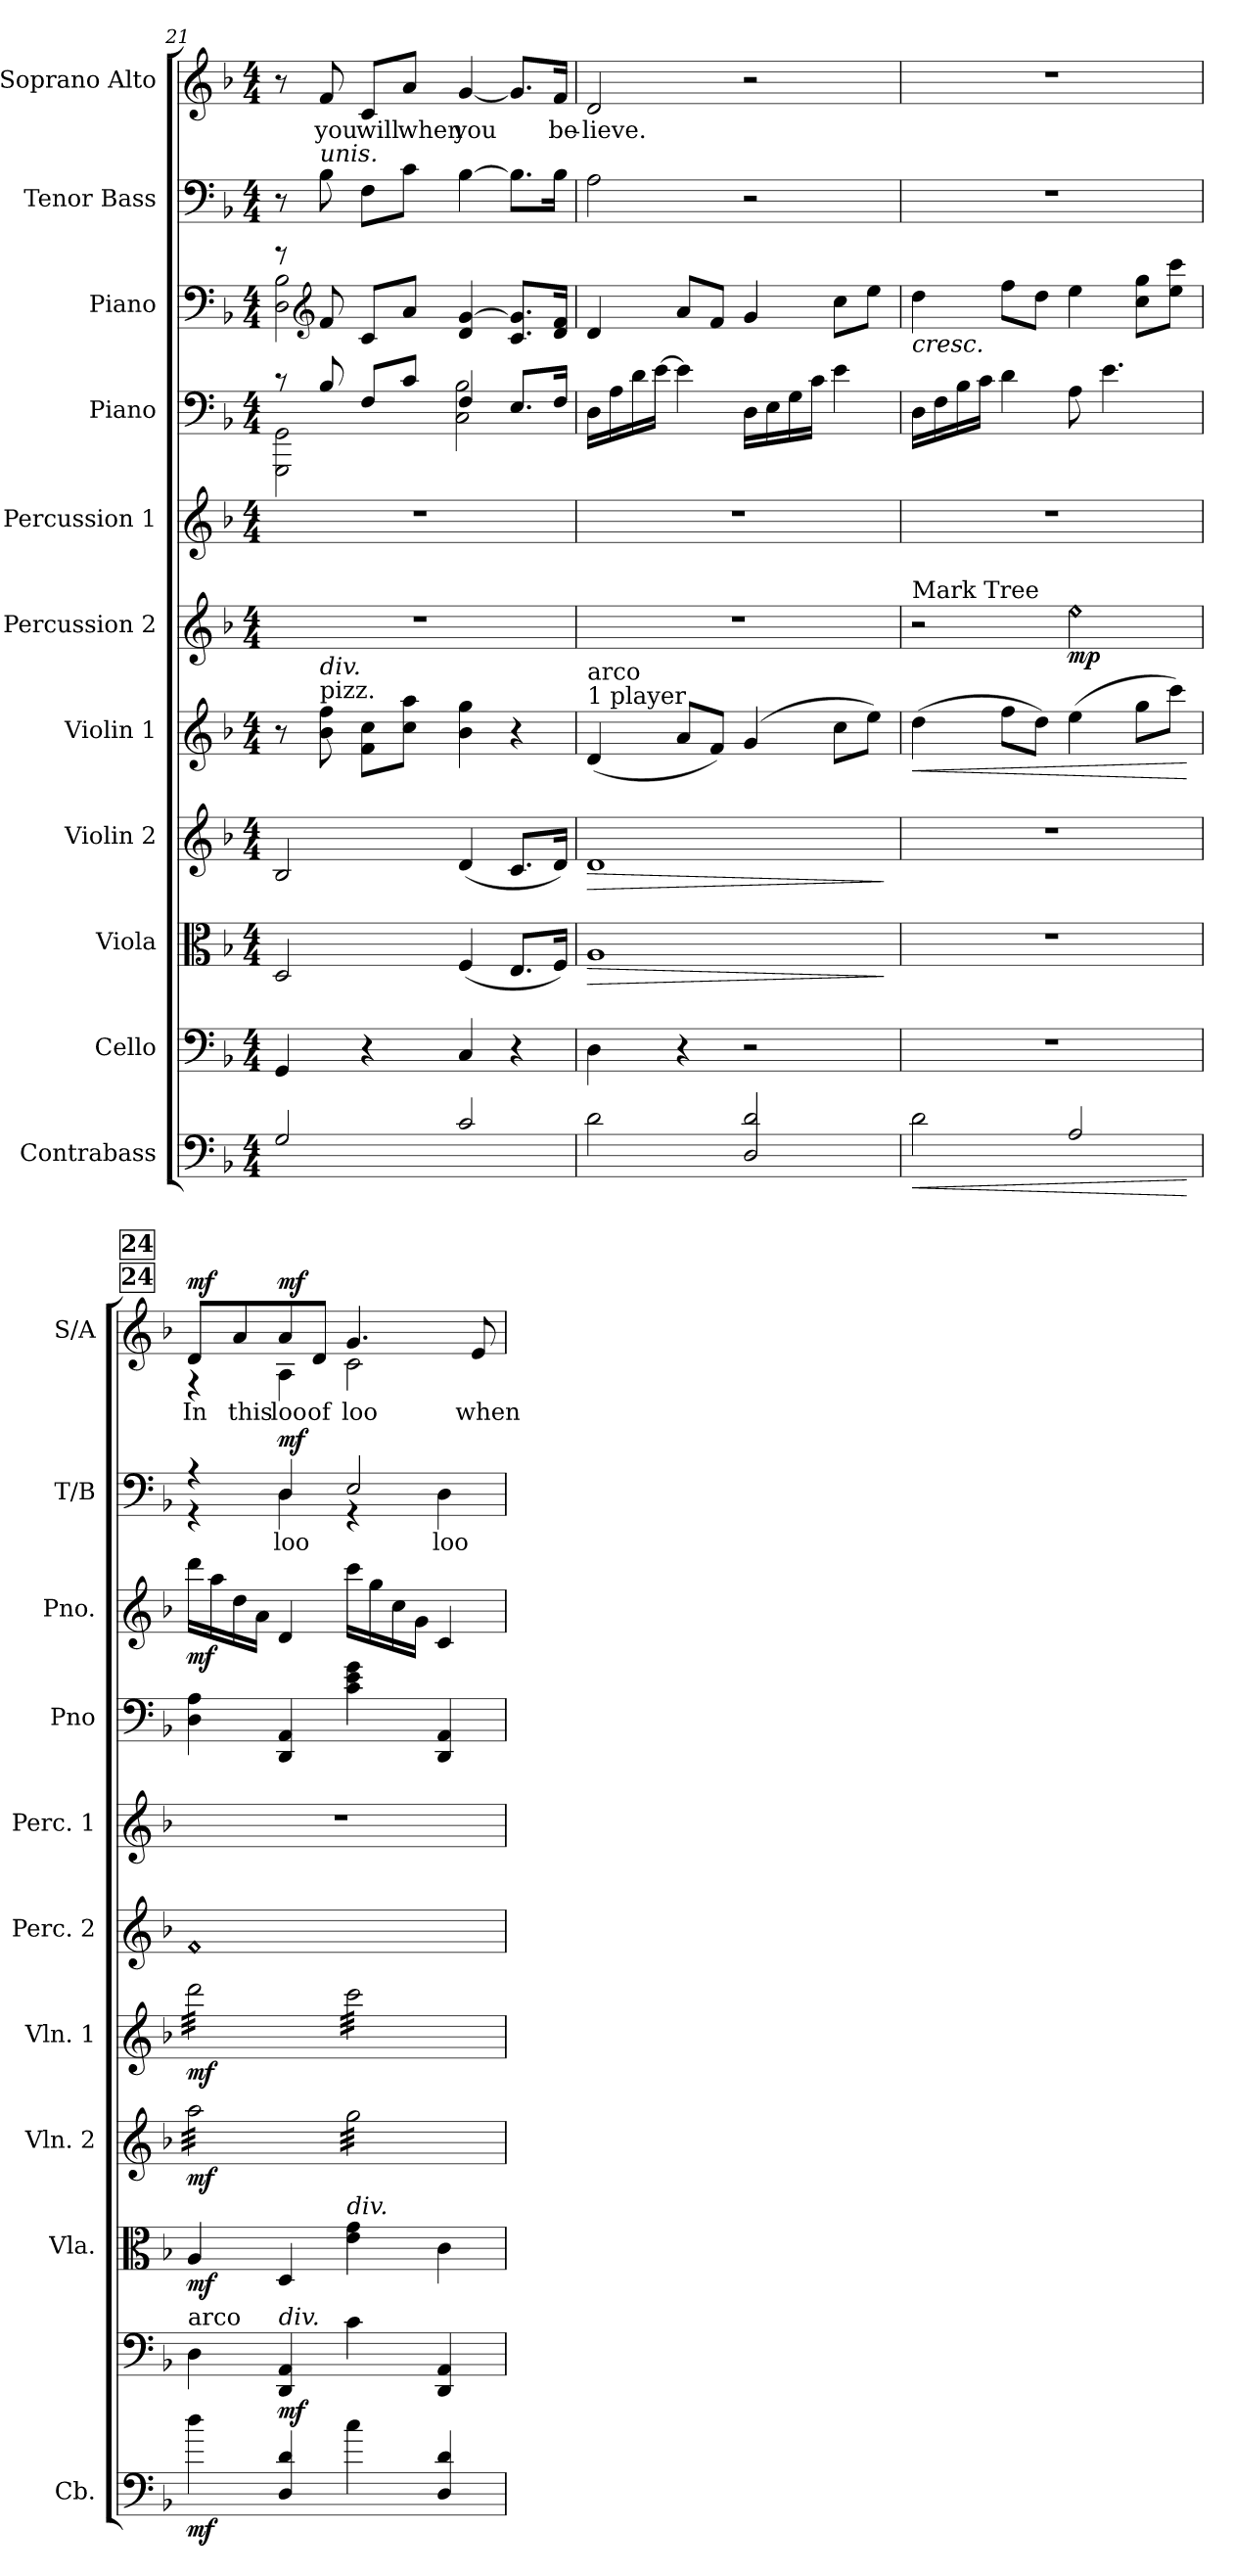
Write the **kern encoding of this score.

**kern	**dynam	**kern	**dynam	**kern	**dynam	**kern	**dynam	**kern	**dynam	**kern	**dynam	**kern	**kern	**kern	**dynam	**kern	**text	**dynam	**kern	**text	**dynam
*part11	*part11	*part10	*part10	*part9	*part9	*part8	*part8	*part7	*part7	*part6	*part6	*part5	*part4	*part3	*part3	*part2	*part2	*part2	*part1	*part1	*part1
*staff11	*staff11	*staff10	*staff10	*staff9	*staff9	*staff8	*staff8	*staff7	*staff7	*staff6	*staff6	*staff5	*staff4	*staff3	*staff3	*staff2	*staff2	*staff2	*staff1	*staff1	*staff1
*I"Contrabass	*	*I"Cello	*	*I"Viola	*	*I"Violin 2	*	*I"Violin 1	*	*I"Percussion 2	*	*I"Percussion 1	*I"Piano	*I"Piano	*	*I"Tenor Bass	*	*	*I"Soprano Alto	*	*
*I'Cb.	*	*	*	*I'Vla.	*	*I'Vln. 2	*	*I'Vln. 1	*	*I'Perc. 2	*	*I'Perc. 1	*I'Pno	*I'Pno.	*	*I'T/B	*	*	*I'S/A	*	*
*clefF4	*	*clefF4	*	*clefC3	*	*clefG2	*	*clefG2	*	*clefG2	*	*clefG2	*clefF4	*clefF4	*	*clefF4	*	*	*clefG2	*	*
*ITrd7c12	*	*	*	*	*	*	*	*	*	*	*	*	*	*	*	*	*	*	*	*	*
*k[b-]	*	*k[b-]	*	*k[b-]	*	*k[b-]	*	*k[b-]	*	*k[b-]	*	*k[b-]	*k[b-]	*k[b-]	*	*k[b-]	*	*	*k[b-]	*	*
*M4/4	*	*M4/4	*	*M4/4	*	*M4/4	*	*M4/4	*	*M4/4	*	*M4/4	*M4/4	*M4/4	*	*M4/4	*	*	*M4/4	*	*
=21	=21	=21	=21	=21	=21	=21	=21	=21	=21	=21	=21	=21	=21	=21	=21	=21	=21	=21	=21	=21	=21
*	*	*	*	*	*	*	*	*	*	*	*	*	*^	*^	*	*	*	*	*	*	*
2GG/	.	4GG/	.	2D/	.	2B-/	.	8r	.	1r	.	1r	8r	2GGG\ 2GG\	8r	2D\ 2B-\	.	8r	.	.	8r	.	.
*	*	*	*	*	*	*	*	*	*	*	*	*	*	*	*clefG2	*	*	*	*	*	*	*	*
!	!	!	!	!	!	!	!	!	!	!	!	!	!	!	!	!	!	!LO:TX:a:i:t=unis.	!	!	!	!	!
!	!	!	!	!	!	!	!	!LO:TX:a:t=pizz.	!	!	!	!	!	!	!	!	!	!	!	!	!	!	!
!	!	!	!	!	!	!	!	!LO:TX:i:t=div.	!	!	!	!	!	!	!	!	!	!	!	!	!	!	!
!	!	!	!	!	!	!	!	!	!	!	!	!	!	!	!	!	!	!	!	!	!	!LO:LY:b	!
.	.	.	.	.	.	.	.	8b-\ 8ff\	.	.	.	.	8B-/	.	8f/	.	.	8B-\	.	.	8f/	you	.
!	!	!	!	!	!	!	!	!	!	!	!	!	!	!	!	!	!	!	!	!	!	!LO:LY:b	!
.	.	4r	.	.	.	.	.	8f\ 8cc\L	.	.	.	.	8F/L	.	8c/L	.	.	8F\L	.	.	8c/L	will	.
!	!	!	!	!	!	!	!	!	!	!	!	!	!	!	!	!	!	!	!	!	!	!LO:LY:b	!
.	.	.	.	.	.	.	.	8cc\ 8aa\J	.	.	.	.	8c/J	.	8a/J	.	.	8c\J	.	.	8a/J	when	.
!	!	!	!	!	!	!	!	!	!	!	!	!	!	!	!	!	!	!	!	!	!	!LO:LY:b	!
2C/	.	4C/	.	(4F/	.	(4d/	.	4b-\ 4gg\	.	.	.	.	4F/	2C\ 2B-\	4d/ [4g/	2ryy	.	[4B-\	.	.	[4g/	you	.
.	.	4r	.	8.E/L	.	8.c/L	.	4r	.	.	.	.	8.E/L	.	8.c/ 8.g/]L	.	.	8.B-\L]	.	.	8.g/L]	.	.
!	!	!	!	!	!	!	!	!	!	!	!	!	!	!	!	!	!	!	!	!	!	!LO:LY:b	!
.	.	.	.	16F/Jk)	.	16d/Jk)	.	.	.	.	.	.	16F/Jk	.	16d/ 16f/Jk	.	.	16B-\Jk	.	.	16f/Jk	be-	.
*	*	*	*	*	*	*	*	*	*	*	*	*	*v	*v	*	*	*	*	*	*	*	*	*
*	*	*	*	*	*	*	*	*	*	*	*	*	*	*v	*v	*	*	*	*	*	*	*
=22	=22	=22	=22	=22	=22	=22	=22	=22	=22	=22	=22	=22	=22	=22	=22	=22	=22	=22	=22	=22	=22
!	!	!	!	!	!	!	!	!LO:TX:a:t=1 player	!	!	!	!	!	!	!	!	!	!	!	!	!
!	!	!	!	!	!	!	!	!LO:TX:a:t=arco	!	!	!	!	!	!	!	!	!	!	!	!	!
!	!	!	!	!	!LO:HP:b	!	!LO:HP:b	!	!	!	!	!	!	!	!	!	!	!	!	!LO:LY:b	!
2D\	.	4D\	.	1A	>	1d	>	(4d/	.	1r	.	1r	16D\LL	4d/	.	2A\	.	.	2d/	-lieve.	.
.	.	.	.	.	.	.	.	.	.	.	.	.	16A\	.	.	.	.	.	.	.	.
.	.	.	.	.	.	.	.	.	.	.	.	.	16d\	.	.	.	.	.	.	.	.
.	.	.	.	.	.	.	.	.	.	.	.	.	[16e\JJ	.	.	.	.	.	.	.	.
.	.	4r	.	.	.	.	.	8a/L	.	.	.	.	4e\]	8a/L	.	.	.	.	.	.	.
.	.	.	.	.	.	.	.	8f/J)	.	.	.	.	.	8f/J	.	.	.	.	.	.	.
2DD/ 2D/	.	2r	.	.	.	.	.	(4g/	.	.	.	.	16D\LL	4g/	.	2r	.	.	2r	.	.
.	.	.	.	.	.	.	.	.	.	.	.	.	16E\	.	.	.	.	.	.	.	.
.	.	.	.	.	.	.	.	.	.	.	.	.	16G\	.	.	.	.	.	.	.	.
.	.	.	.	.	.	.	.	.	.	.	.	.	16c\JJ	.	.	.	.	.	.	.	.
.	.	.	.	.	.	.	.	8cc\L	.	.	.	.	4e\	8cc\L	.	.	.	.	.	.	.
.	.	.	.	.	.	.	.	8ee\J)	.	.	.	.	.	8ee\J	.	.	.	.	.	.	.
.	.	.	.	.	]	.	]	.	.	.	.	.	.	.	.	.	.	.	.	.	.
!!LO:PB:g=z
=23	=23	=23	=23	=23	=23	=23	=23	=23	=23	=23	=23	=23	=23	=23	=23	=23	=23	=23	=23	=23	=23
!	!	!	!	!	!	!	!	!	!	!	!	!	!	!LO:TX:b:i:t=cresc.	!	!	!	!	!	!	!
!	!	!	!	!	!	!	!	!	!	!LO:TX:a:t=Mark Tree	!	!	!	!	!	!	!	!	!	!	!
!	!LO:HP:b	!	!	!	!	!	!	!	!LO:HP:b	!	!	!	!	!	!	!	!	!	!	!	!
2D\	<	1r	.	1r	.	1r	.	(4dd\	<	2r	.	1r	16D\LL	4dd\	.	1r	.	.	1r	.	.
.	.	.	.	.	.	.	.	.	.	.	.	.	16F\	.	.	.	.	.	.	.	.
.	.	.	.	.	.	.	.	.	.	.	.	.	16B-\	.	.	.	.	.	.	.	.
.	.	.	.	.	.	.	.	.	.	.	.	.	16c\JJ	.	.	.	.	.	.	.	.
.	.	.	.	.	.	.	.	8ff\L	.	.	.	.	4d\	8ff\L	.	.	.	.	.	.	.
.	.	.	.	.	.	.	.	8dd\J)	.	.	.	.	.	8dd\J	.	.	.	.	.	.	.
!	!	!	!	!	!	!	!	!	!	!LO:N:head=diamond	!LO:DY:b	!	!	!	!	!	!	!	!	!	!
2AA/	.	.	.	.	.	.	.	(4ee\	.	2ee\	mp	.	8A\	4ee\	.	.	.	.	.	.	.
.	.	.	.	.	.	.	.	.	.	.	.	.	4.e\	.	.	.	.	.	.	.	.
.	.	.	.	.	.	.	.	8gg\L	.	.	.	.	.	8cc\ 8gg\L	.	.	.	.	.	.	.
.	.	.	.	.	.	.	.	8ccc\J)	.	.	.	.	.	8ee\ 8ccc\J	.	.	.	.	.	.	.
.	[	.	.	.	.	.	.	.	[	.	.	.	.	.	.	.	.	.	.	.	.
!!LO:REH:place=s1:b:B:fs=14:t=24
!!LO:REH:place=s1:a:B:fs=14:t=24
=24	=24	=24	=24	=24	=24	=24	=24	=24	=24	=24	=24	=24	=24	=24	=24	=24	=24	=24	=24	=24	=24
!	!	!	!	!	!	!	!	!LO:TX:a:i:t=tutti	!	!	!	!	!	!	!	!	!	!	!	!	!
!	!	!LO:TX:a:t=arco	!	!	!	!	!	!	!	!	!	!	!	!	!	!	!	!	!	!	!
!	!LO:DY:b	!	!	!	!LO:DY:b	!	!LO:DY:b	!	!LO:DY:b	!LO:N:head=diamond	!	!	!	!	!LO:DY:b	!	!	!	!	!LO:LY:a	!LO:DY:a
*	*	*	*	*	*	*	*	*	*	*	*	*	*	*	*	*^	*	*	*^	*	*
*	*	*	*	*	*	*tremolo	*	*	*	*	*	*	*	*	*	*	*	*	*	*	*	*	*
*	*	*	*	*	*	*	*	*tremolo	*	*	*	*	*	*	*	*	*	*	*	*	*	*	*
4d\	mf	4D\	.	4A/	mf	32aa\LLL	mf	32ddd\LLL	mf	1f	.	1r	4D\ 4A\	16ddd\LL	mf	4r	4r	.	.	8d/L	4r	In	mf
.	.	.	.	.	.	32aa\	.	32ddd\	.	.	.	.	.	.	.	.	.	.	.	.	.	.	.
.	.	.	.	.	.	32aa\	.	32ddd\	.	.	.	.	.	16aa\	.	.	.	.	.	.	.	.	.
.	.	.	.	.	.	32aa\	.	32ddd\	.	.	.	.	.	.	.	.	.	.	.	.	.	.	.
!	!	!	!	!	!	!	!	!	!	!	!	!	!	!	!	!	!	!	!	!	!	!LO:LY:a	!
.	.	.	.	.	.	32aa\	.	32ddd\	.	.	.	.	.	16dd\	.	.	.	.	.	8a/	.	this	.
.	.	.	.	.	.	32aa\	.	32ddd\	.	.	.	.	.	.	.	.	.	.	.	.	.	.	.
.	.	.	.	.	.	32aa\	.	32ddd\	.	.	.	.	.	16a\JJ	.	.	.	.	.	.	.	.	.
.	.	.	.	.	.	32aa\	.	32ddd\	.	.	.	.	.	.	.	.	.	.	.	.	.	.	.
!	!	!LO:TX:a:i:t=div.	!	!	!	!	!	!	!	!	!	!	!	!	!	!	!	!	!	!	!	!	!
!	!	!	!	!	!	!	!	!	!	!	!	!	!	!	!	!	!	!LO:LY:b	!	!	!	!LO:LY:a	!
!	!	!	!LO:DY:b	!	!	!	!	!	!	!	!	!	!	!	!	!	!	!	!LO:DY:b	!	!	!LO:LY:b	!LO:DY:b
4DD/ 4D/	.	4DD/ 4AA/	mf	4D/	.	32aa\	.	32ddd\	.	.	.	.	4DD/ 4AA/	4d/	.	4D/	4D\	loo	mf	8a/	4A\	loo	mf
.	.	.	.	.	.	32aa\	.	32ddd\	.	.	.	.	.	.	.	.	.	.	.	.	.	.	.
.	.	.	.	.	.	32aa\	.	32ddd\	.	.	.	.	.	.	.	.	.	.	.	.	.	.	.
.	.	.	.	.	.	32aa\	.	32ddd\	.	.	.	.	.	.	.	.	.	.	.	.	.	.	.
!	!	!	!	!	!	!	!	!	!	!	!	!	!	!	!	!	!	!	!	!	!	!LO:LY:a	!
.	.	.	.	.	.	32aa\	.	32ddd\	.	.	.	.	.	.	.	.	.	.	.	8d/J	.	of	.
.	.	.	.	.	.	32aa\	.	32ddd\	.	.	.	.	.	.	.	.	.	.	.	.	.	.	.
.	.	.	.	.	.	32aa\	.	32ddd\	.	.	.	.	.	.	.	.	.	.	.	.	.	.	.
.	.	.	.	.	.	32aa\JJJ	.	32ddd\JJJ	.	.	.	.	.	.	.	.	.	.	.	.	.	.	.
!	!	!	!	!LO:TX:a:i:t=div.	!	!	!	!	!	!	!	!	!	!	!	!	!	!	!	!	!	!	!
!	!	!	!	!	!	!	!	!	!	!	!	!	!	!	!	!	!	!	!	!	!	!LO:LY:a	!
!	!	!	!	!	!	!	!	!	!	!	!	!	!	!	!	!	!	!	!	!	!	!LO:LY:b	!
4c\	.	4c\	.	4e\ 4g\	.	32gg\LLL	.	32ccc\LLL	.	.	.	.	4c\ 4e\ 4g\	16ccc\LL	.	2E/	4r	.	.	4.g/	2c\	loo	.
.	.	.	.	.	.	32gg\	.	32ccc\	.	.	.	.	.	.	.	.	.	.	.	.	.	.	.
.	.	.	.	.	.	32gg\	.	32ccc\	.	.	.	.	.	16gg\	.	.	.	.	.	.	.	.	.
.	.	.	.	.	.	32gg\	.	32ccc\	.	.	.	.	.	.	.	.	.	.	.	.	.	.	.
.	.	.	.	.	.	32gg\	.	32ccc\	.	.	.	.	.	16cc\	.	.	.	.	.	.	.	.	.
.	.	.	.	.	.	32gg\	.	32ccc\	.	.	.	.	.	.	.	.	.	.	.	.	.	.	.
.	.	.	.	.	.	32gg\	.	32ccc\	.	.	.	.	.	16g\JJ	.	.	.	.	.	.	.	.	.
.	.	.	.	.	.	32gg\	.	32ccc\	.	.	.	.	.	.	.	.	.	.	.	.	.	.	.
!	!	!	!	!	!	!	!	!	!	!	!	!	!	!	!	!	!	!LO:LY:b	!	!	!	!	!
4DD/ 4D/	.	4DD/ 4AA/	.	4c\	.	32gg\	.	32ccc\	.	.	.	.	4DD/ 4AA/	4c/	.	.	4D\	loo	.	.	.	.	.
.	.	.	.	.	.	32gg\	.	32ccc\	.	.	.	.	.	.	.	.	.	.	.	.	.	.	.
.	.	.	.	.	.	32gg\	.	32ccc\	.	.	.	.	.	.	.	.	.	.	.	.	.	.	.
.	.	.	.	.	.	32gg\	.	32ccc\	.	.	.	.	.	.	.	.	.	.	.	.	.	.	.
!	!	!	!	!	!	!	!	!	!	!	!	!	!	!	!	!	!	!	!	!	!	!LO:LY:a	!
.	.	.	.	.	.	32gg\	.	32ccc\	.	.	.	.	.	.	.	.	.	.	.	8e/	.	when	.
.	.	.	.	.	.	32gg\	.	32ccc\	.	.	.	.	.	.	.	.	.	.	.	.	.	.	.
.	.	.	.	.	.	32gg\	.	32ccc\	.	.	.	.	.	.	.	.	.	.	.	.	.	.	.
.	.	.	.	.	.	32gg\JJJ	.	32ccc\JJJ	.	.	.	.	.	.	.	.	.	.	.	.	.	.	.
*	*	*	*	*	*	*	*	*Xtremolo	*	*	*	*	*	*	*	*	*	*	*	*	*	*	*
*	*	*	*	*	*	*Xtremolo	*	*	*	*	*	*	*	*	*	*	*	*	*	*	*	*	*
*	*	*	*	*	*	*	*	*	*	*	*	*	*	*	*	*v	*v	*	*	*	*	*	*
*	*	*	*	*	*	*	*	*	*	*	*	*	*	*	*	*	*	*	*v	*v	*	*
=	=	=	=	=	=	=	=	=	=	=	=	=	=	=	=	=	=	=	=	=	=
*-	*-	*-	*-	*-	*-	*-	*-	*-	*-	*-	*-	*-	*-	*-	*-	*-	*-	*-	*-	*-	*-
